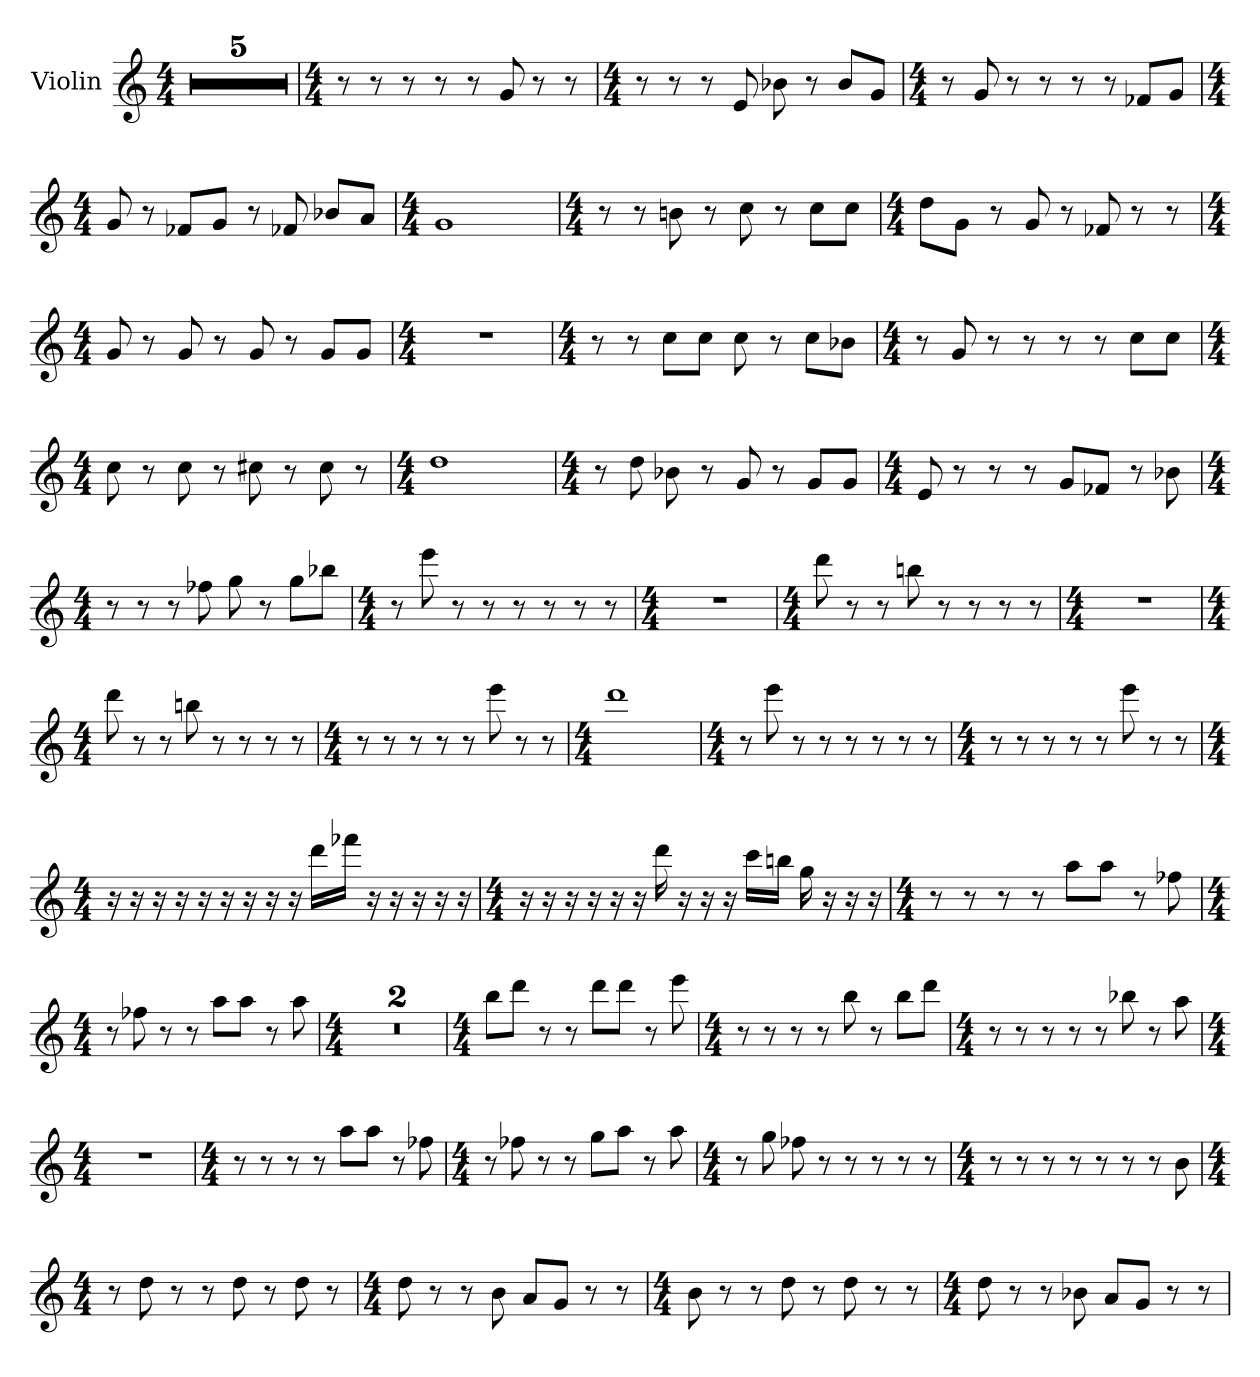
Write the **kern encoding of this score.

**kern
*part1
*staff1
*I"Violin
*I'Vln
*M4/4
=
1r
=
*M4/4
1r
=
*M4/4
1r
=
*M4/4
1r
=
*M4/4
1r
=
*M4/4
8r
8r
8r
8r
8r
8g
8r
8r
=
*M4/4
8r
8r
8r
8e
8b-X
8r
8b-L
8gJ
=
*M4/4
8r
8g
8r
8r
8r
8r
8f-XL
8gJ
=
*M4/4
8g
8r
8f-XL
8gJ
8r
8f-X
8b-XL
8aJ
=
*M4/4
1g
=
*M4/4
8r
8r
8bn
8r
8cc
8r
8ccL
8ccJ
=
*M4/4
8ddL
8gJ
8r
8g
8r
8f-X
8r
8r
=
*M4/4
8g
8r
8g
8r
8g
8r
8gL
8gJ
=
*M4/4
1r
=
*M4/4
8r
8r
8ccL
8ccJ
8cc
8r
8ccL
8b-XJ
=
*M4/4
8r
8g
8r
8r
8r
8r
8ccL
8ccJ
=
*M4/4
8cc
8r
8cc
8r
8cc#X
8r
8cc#
8r
=
*M4/4
1dd
=
*M4/4
8r
8dd
8b-X
8r
8g
8r
8gL
8gJ
=
*M4/4
8e
8r
8r
8r
8gL
8f-XJ
8r
8b-X
=
*M4/4
8r
8r
8r
8ff-X
8gg
8r
8ggL
8bb-XJ
=
*M4/4
8r
8eee
8r
8r
8r
8r
8r
8r
=
*M4/4
1r
=
*M4/4
8ddd
8r
8r
8bbn
8r
8r
8r
8r
=
*M4/4
1r
=
*M4/4
8ddd
8r
8r
8bbn
8r
8r
8r
8r
=
*M4/4
8r
8r
8r
8r
8r
8eee
8r
8r
=
*M4/4
1ddd
=
*M4/4
8r
8eee
8r
8r
8r
8r
8r
8r
=
*M4/4
8r
8r
8r
8r
8r
8eee
8r
8r
=
*M4/4
16r
16r
16r
16r
16r
16r
16r
16r
16r
16dddLL
16fff-XJJ
16r
16r
16r
16r
16r
=
*M4/4
16r
16r
16r
16r
16r
16r
16ddd
16r
16r
16r
16cccLL
16bbnJJ
16gg
16r
16r
16r
=
*M4/4
8r
8r
8r
8r
8aaL
8aaJ
8r
8ff-X
=
*M4/4
8r
8ff-X
8r
8r
8aaL
8aaJ
8r
8aa
=
*M4/4
1r
=
*M4/4
1r
=
*M4/4
8bbL
8dddJ
8r
8r
8dddL
8dddJ
8r
8eee
=
*M4/4
8r
8r
8r
8r
8bb
8r
8bbL
8dddJ
=
*M4/4
8r
8r
8r
8r
8r
8bb-X
8r
8aa
=
*M4/4
1r
=
*M4/4
8r
8r
8r
8r
8aaL
8aaJ
8r
8ff-X
=
*M4/4
8r
8ff-X
8r
8r
8ggL
8aaJ
8r
8aa
=
*M4/4
8r
8gg
8ff-X
8r
8r
8r
8r
8r
=
*M4/4
8r
8r
8r
8r
8r
8r
8r
8b
=
*M4/4
8r
8dd
8r
8r
8dd
8r
8dd
8r
=
*M4/4
8dd
8r
8r
8b
8aL
8gJ
8r
8r
=
*M4/4
8b
8r
8r
8dd
8r
8dd
8r
8r
=
*M4/4
8dd
8r
8r
8b-X
8aL
8gJ
8r
8r
=
*-
